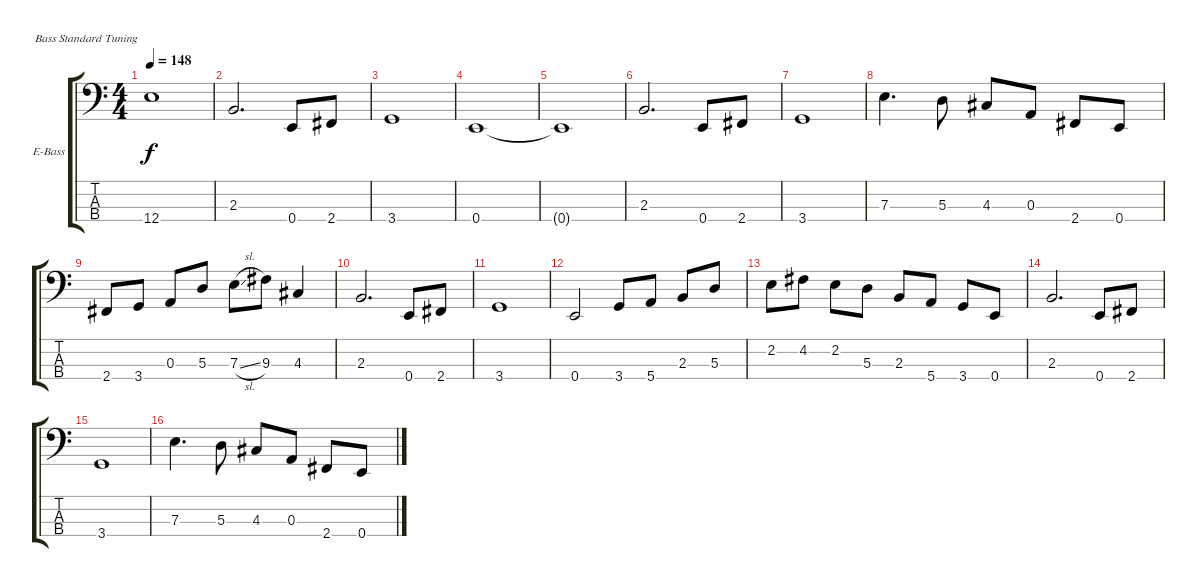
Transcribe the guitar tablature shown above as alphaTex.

\bracketExtendMode groupsimilarinstruments
\firstSystemTrackNameOrientation horizontal
\otherSystemsTrackNameOrientation horizontal
\track ("Bass" "E-Bass") {instrument electricbassfinger}
\staff {score tabs}
\tuning (G2 D2 A1 E1)
\ts (4 4)
\tempo 148
\clef f4
\ks c
12.4{t}.1{dy f} |
2.3.2{d} 0.4.8 2.4.8 |
3.4.1 |
0.4.1 |
0.4{t}.1 |
2.3.2{d} 0.4.8 2.4.8 |
3.4.1 |
7.3.4{d} 5.3.8 4.3.8 0.3.8 2.4.8 0.4.8 |
2.4.8 3.4.8 0.3.8 5.3.8 7.3{sl}.8 9.3.8 4.3.4 |
2.3.2{d} 0.4.8 2.4.8 |
3.4.1 |
0.4.2 3.4.8 5.4.8 2.3.8 5.3.8 |
2.2.8 4.2.8 2.2.8 5.3.8 2.3.8 5.4.8 3.4.8 0.4.8 |
2.3.2{d} 0.4.8 2.4.8 |
3.4.1 |
7.3.4{d} 5.3.8 4.3.8 0.3.8 2.4.8 0.4.8
